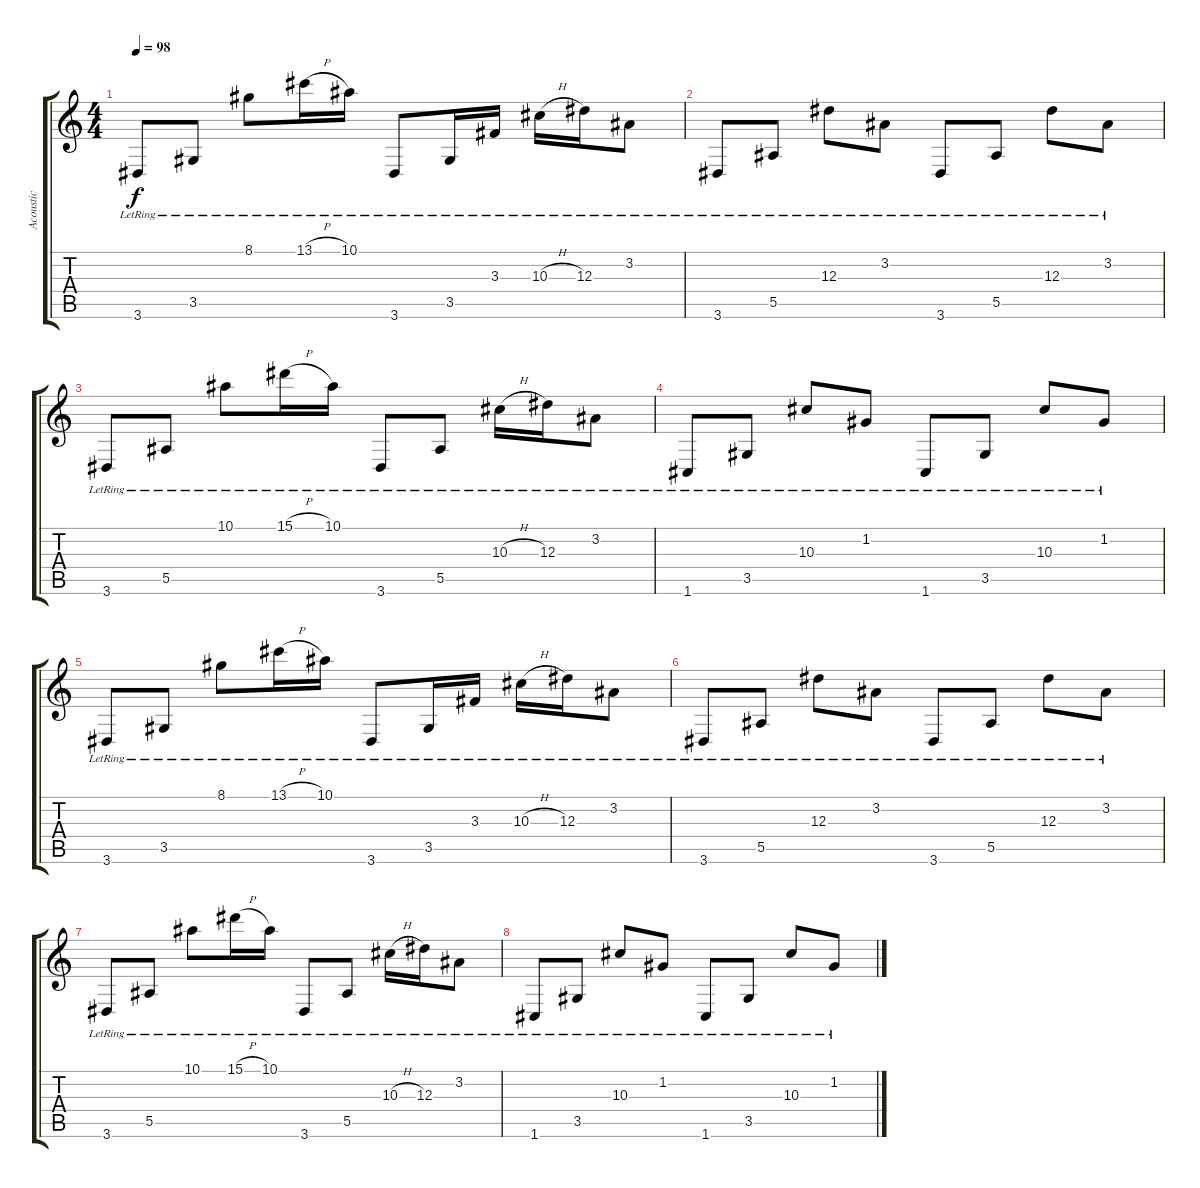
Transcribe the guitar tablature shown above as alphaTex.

\track ("Acoustic" "Acoustic") {instrument acousticguitarsteel}
\staff {score tabs}
\tuning (C4 G3 Eb3 Bb2 F2 C2) {hide}
\ts (4 4)
\tempo 98
\clef g2
\ks c
3.6{lr}.8{dy f} 3.5{lr}.8 8.1{lr}.8 13.1{h lr}.16 10.1{lr}.16 3.6{lr}.8 3.5{lr}.16 3.3{lr}.16 10.3{h lr}.16 12.3{lr}.16 3.2{lr}.8 |
3.6{lr}.8 5.5{lr}.8 12.3{lr}.8 3.2{lr}.8 3.6{lr}.8 5.5{lr}.8 12.3{lr}.8 3.2{lr}.8 |
3.6{lr}.8 5.5{lr}.8 10.1{lr}.8 15.1{h lr}.16 10.1{lr}.16 3.6{lr}.8 5.5{lr}.8 10.3{h lr}.16 12.3{lr}.16 3.2{lr}.8 |
1.6{lr}.8 3.5{lr}.8 10.3{lr}.8 1.2{lr}.8 1.6{lr}.8 3.5{lr}.8 10.3{lr}.8 1.2{lr}.8 |
3.6{lr}.8 3.5{lr}.8 8.1{lr}.8 13.1{h lr}.16 10.1{lr}.16 3.6{lr}.8 3.5{lr}.16 3.3{lr}.16 10.3{h lr}.16 12.3{lr}.16 3.2{lr}.8 |
3.6{lr}.8 5.5{lr}.8 12.3{lr}.8 3.2{lr}.8 3.6{lr}.8 5.5{lr}.8 12.3{lr}.8 3.2{lr}.8 |
3.6{lr}.8 5.5{lr}.8 10.1{lr}.8 15.1{h lr}.16 10.1{lr}.16 3.6{lr}.8 5.5{lr}.8 10.3{h lr}.16 12.3{lr}.16 3.2{lr}.8 |
1.6{lr}.8 3.5{lr}.8 10.3{lr}.8 1.2{lr}.8 1.6{lr}.8 3.5{lr}.8 10.3{lr}.8 1.2{lr}.8
